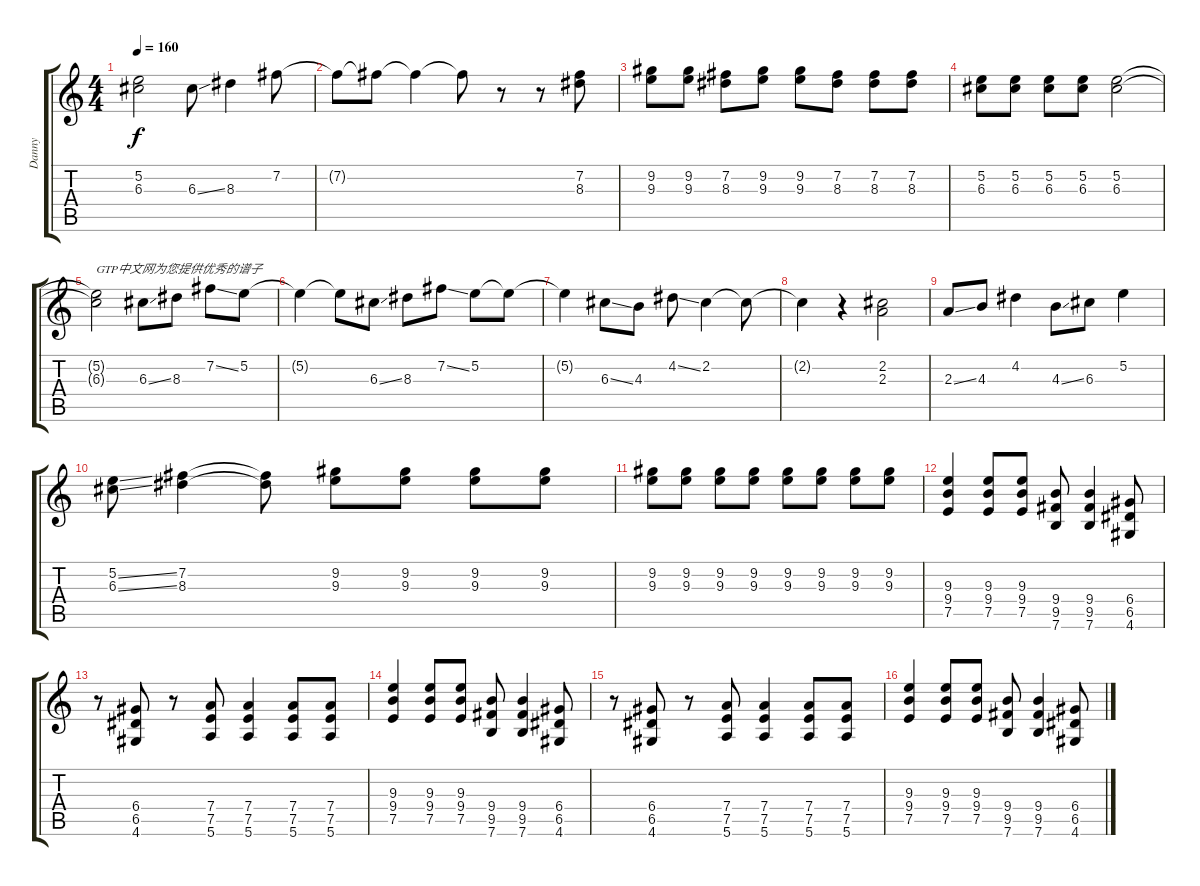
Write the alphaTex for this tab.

\track ("Danny" "Danny") {instrument distortionguitar}
\staff {score tabs}
\tuning (E4 B3 G3 D3 A2 E2) {hide}
\ts (4 4)
\tempo 160
\clef g2
\ks c
(5.2{t} 6.3{t}).2{dy f} 6.3{ss}.8 8.3.4 7.2.8 |
7.2{t}.8 7.2{t}.8 7.2{t}.4 7.2{t}.8 r.8 r.8 (7.2 8.3).8 |
(9.2 9.3).8 (9.2 9.3).8 (7.2 8.3).8 (9.2 9.3).8 (9.2 9.3).8 (7.2 8.3).8 (7.2 8.3).8 (7.2 8.3).8 |
(5.2 6.3).8 (5.2 6.3).8 (5.2 6.3).8 (5.2 6.3).8 (5.2 6.3).2 |
(5.2{t} 6.3{t}).2{txt "GTP中文网为您提供优秀的谱子"} 6.3{ss}.8 8.3.8 7.2{ss}.8 5.2.8 |
5.2{t}.4 5.2{t}.8 6.3{ss}.8 8.3.8 7.2{ss}.8 5.2.8 5.2{t}.8 |
5.2{t}.4 6.3{ss}.8 4.3.8 4.2{ss}.8 2.2.4 2.2{t}.8 |
2.2{t}.4 r.4 (2.2 2.3).2 |
2.3{ss}.8 4.3.8 4.2.4 4.3{ss}.8 6.3.8 5.2.4 |
(5.2{ss} 6.3{ss}).8 (7.2 8.3).4 (7.2{t} 8.3{t}).8 (9.2 9.3).8 (9.2 9.3).8 (9.2 9.3).8 (9.2 9.3).8 |
(9.2 9.3).8 (9.2 9.3).8 (9.2 9.3).8 (9.2 9.3).8 (9.2 9.3).8 (9.2 9.3).8 (9.2 9.3).8 (9.2 9.3).8 |
(9.3 9.4 7.5).4 (9.3 9.4 7.5).8 (9.3 9.4 7.5).8 (9.4 9.5 7.6).8 (9.4 9.5 7.6).4 (6.4 6.5 4.6).8 |
r.8 (6.4 6.5 4.6).8 r.8 (7.4 7.5 5.6).8 (7.4 7.5 5.6).4 (7.4 7.5 5.6).8 (7.4 7.5 5.6).8 |
(9.3 9.4 7.5).4 (9.3 9.4 7.5).8 (9.3 9.4 7.5).8 (9.4 9.5 7.6).8 (9.4 9.5 7.6).4 (6.4 6.5 4.6).8 |
r.8 (6.4 6.5 4.6).8 r.8 (7.4 7.5 5.6).8 (7.4 7.5 5.6).4 (7.4 7.5 5.6).8 (7.4 7.5 5.6).8 |
(9.3 9.4 7.5).4 (9.3 9.4 7.5).8 (9.3 9.4 7.5).8 (9.4 9.5 7.6).8 (9.4 9.5 7.6).4 (6.4 6.5 4.6).8
